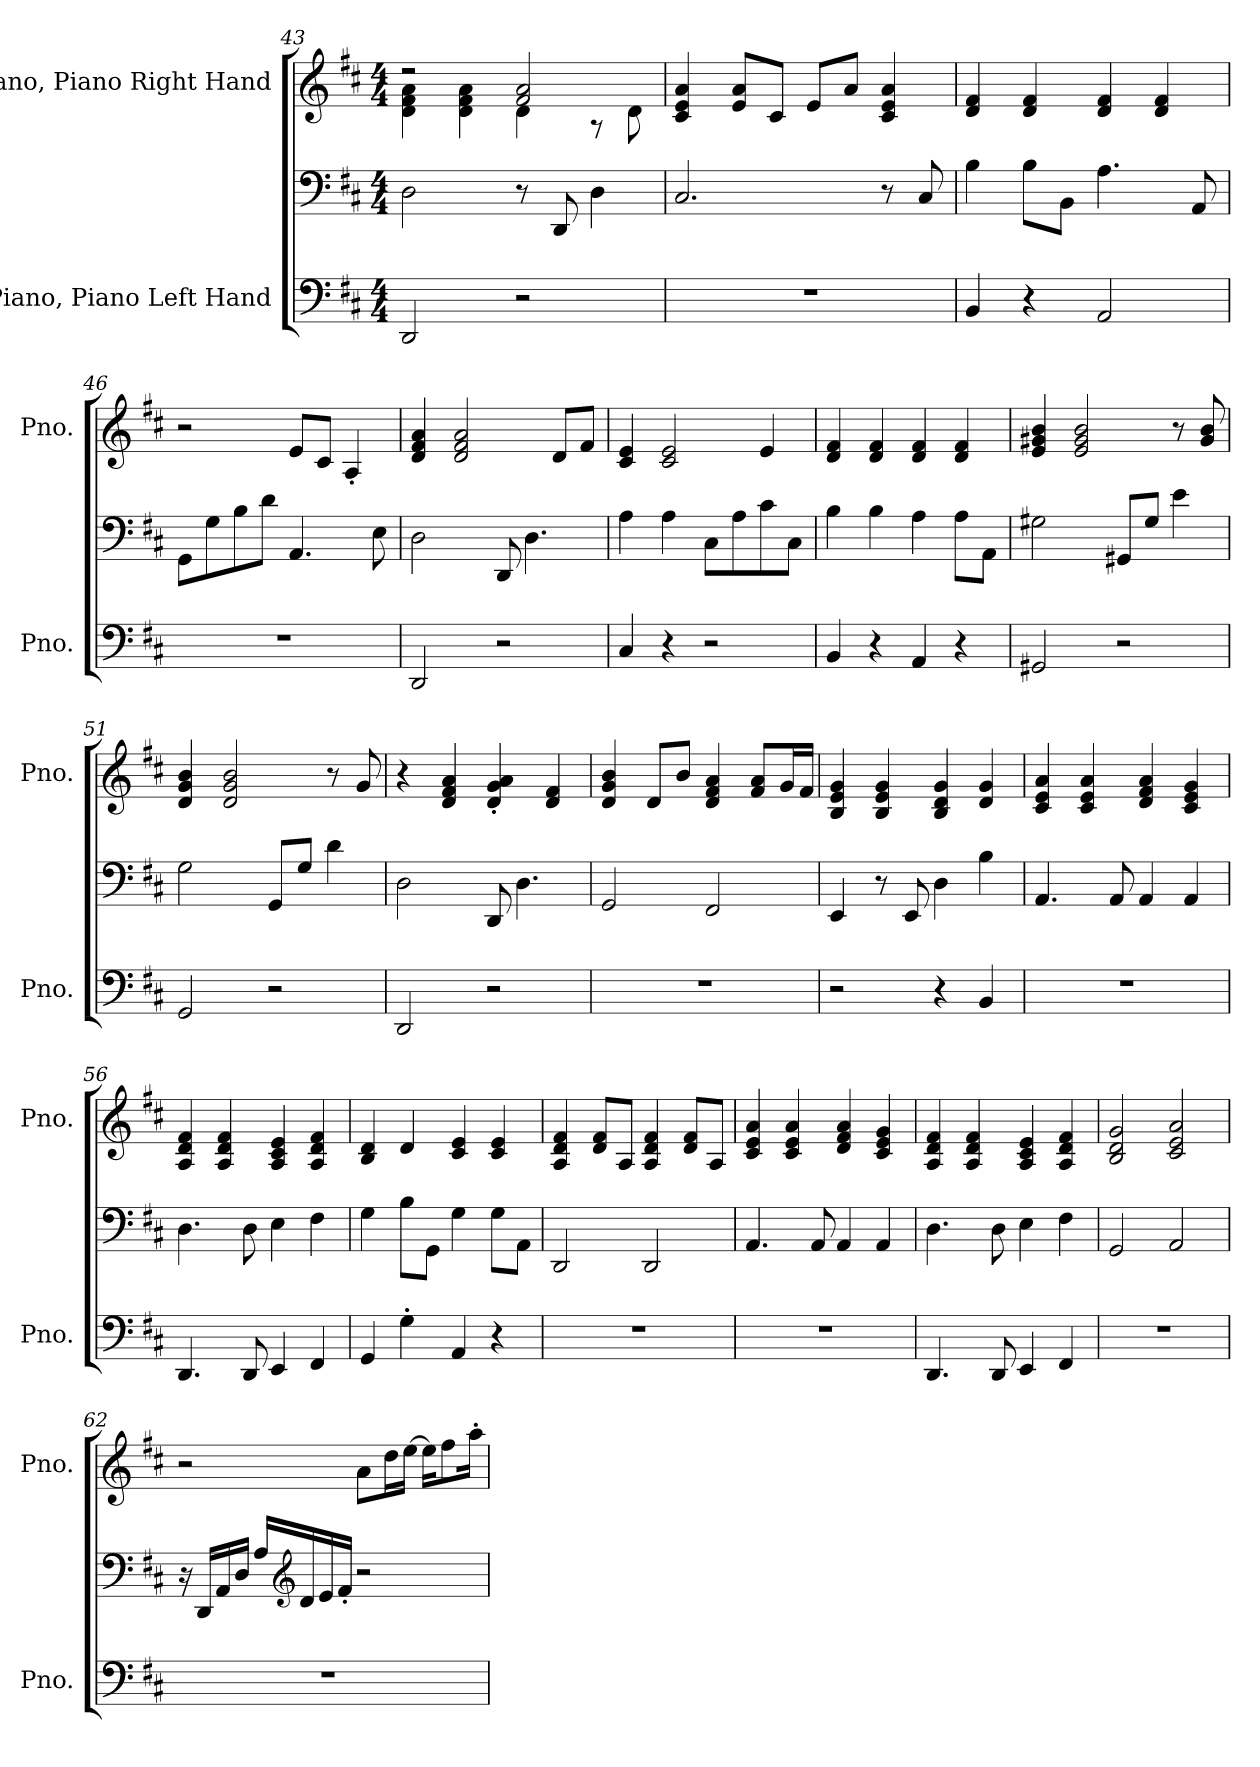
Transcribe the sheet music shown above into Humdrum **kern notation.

**kern	**kern	**kern
*part2	*part2	*part1
*staff3	*staff2	*staff1
*I"Piano, Piano Left Hand	*	*I"Piano, Piano Right Hand
*I'Pno.	*	*I'Pno.
!!LO:PB:g=z
*clefF4	*clefF4	*clefG2
*k[f#c#]	*k[f#c#]	*k[f#c#]
*M4/4	*M4/4	*M4/4
=43	=43	=43
*	*	*^
2DD/	2D\	2r	4d\ 4f#\ 4a\
.	.	.	4d\ 4f#\ 4a\
2r	8r	2f#/ 2a/	4d\
.	8DD/	.	.
.	4D\	.	8r
.	.	.	8d\
*	*	*v	*v
=44	=44	=44
1r	2.C#/	4c#/ 4e/ 4a/
.	.	8e/ 8a/L
.	.	8c#/J
.	.	8e/L
.	.	8a/J
.	8r	4c#/ 4e/ 4a/
.	8C#/	.
=45	=45	=45
4BB/	4B\	4d/ 4f#/
4r	8B\L	4d/ 4f#/
.	8BB\J	.
2AA/	4.A\	4d/ 4f#/
.	.	4d/ 4f#/
.	8AA/	.
=46	=46	=46
1r	8GG\L	2r
.	8G\	.
.	8B\	.
.	8d\J	.
.	4.AA/	8e/L
.	.	8c#/J
.	.	4A'/
.	8E\	.
=47	=47	=47
2DD/	2D\	4d/ 4f#/ 4a/
.	.	2d/ 2f#/ 2a/
2r	8DD/	.
.	4.D\	.
.	.	8d/L
.	.	8f#/J
!!LO:LB:g=z
=48	=48	=48
4C#/	4A\	4c#/ 4e/
4r	4A\	2c#/ 2e/
2r	8C#\L	.
.	8A\	.
.	8c#\	4e/
.	8C#\J	.
=49	=49	=49
4BB/	4B\	4d/ 4f#/
4r	4B\	4d/ 4f#/
4AA/	4A\	4d/ 4f#/
4r	8A\L	4d/ 4f#/
.	8AA\J	.
=50	=50	=50
2GG#X/	2G#X\	4e/ 4g#X/ 4b/
.	.	2e/ 2g#/ 2b/
2r	8GG#X/L	.
.	8G#/J	.
.	4e\	8r
.	.	8g#/ 8b/
=51	=51	=51
2GG/	2G\	4d/ 4g/ 4b/
.	.	2d/ 2g/ 2b/
2r	8GG/L	.
.	8G/J	.
.	4d\	8r
.	.	8g/
=52	=52	=52
2DD/	2D\	4r
.	.	4d/ 4f#/ 4a/
2r	8DD/	4d/' 4g/' 4a/'
.	4.D\	.
.	.	4d/ 4f#/
=53	=53	=53
1r	2GG/	4d/ 4g/ 4b/
.	.	8d/L
.	.	8b/J
.	2FF#/	4d/ 4f#/ 4a/
.	.	8f#/ 8a/L
.	.	16g/L
.	.	16f#/JJ
!!LO:LB:g=z
=54	=54	=54
2r	4EE/	4B/ 4e/ 4g/
.	8r	4B/ 4e/ 4g/
.	8EE/	.
4r	4D\	4B/ 4d/ 4g/
4BB/	4B\	4d/ 4g/
=55	=55	=55
1r	4.AA/	4c#/ 4e/ 4a/
.	.	4c#/ 4e/ 4a/
.	8AA/	.
.	4AA/	4d/ 4f#/ 4a/
.	4AA/	4c#/ 4e/ 4g/
=56	=56	=56
4.DD/	4.D\	4A/ 4d/ 4f#/
.	.	4A/ 4d/ 4f#/
8DD/	8D\	.
4EE/	4E\	4A/ 4c#/ 4e/
4FF#/	4F#\	4A/ 4d/ 4f#/
=57	=57	=57
4GG/	4G\	4B/ 4d/
4G'\	8B\L	4d/
.	8GG\J	.
4AA/	4G\	4c#/ 4e/
4r	8G\L	4c#/ 4e/
.	8AA\J	.
=58	=58	=58
1r	2DD/	4A/ 4d/ 4f#/
.	.	8d/ 8f#/L
.	.	8A/J
.	2DD/	4A/ 4d/ 4f#/
.	.	8d/ 8f#/L
.	.	8A/J
=59	=59	=59
1r	4.AA/	4c#/ 4e/ 4a/
.	.	4c#/ 4e/ 4a/
.	8AA/	.
.	4AA/	4d/ 4f#/ 4a/
.	4AA/	4c#/ 4e/ 4g/
!!LO:LB:g=z
=60	=60	=60
4.DD/	4.D\	4A/ 4d/ 4f#/
.	.	4A/ 4d/ 4f#/
8DD/	8D\	.
4EE/	4E\	4A/ 4c#/ 4e/
4FF#/	4F#\	4A/ 4d/ 4f#/
=61	=61	=61
1r	2GG/	2B/ 2d/ 2g/
.	2AA/	2c#/ 2e/ 2a/
=62	=62	=62
1r	16r	2r
.	16DD/LL	.
.	16AA/	.
.	16D/JJ	.
.	16A/LL	.
*	*clefG2	*
.	16d/	.
.	16e/	.
.	16f#'/JJ	.
.	2r	8a\L
.	.	16dd\L
.	.	[16ee\JJ
.	.	16ee\KL]
.	.	8ff#\
.	.	16aa'\Jk
=	=	=
*-	*-	*-
